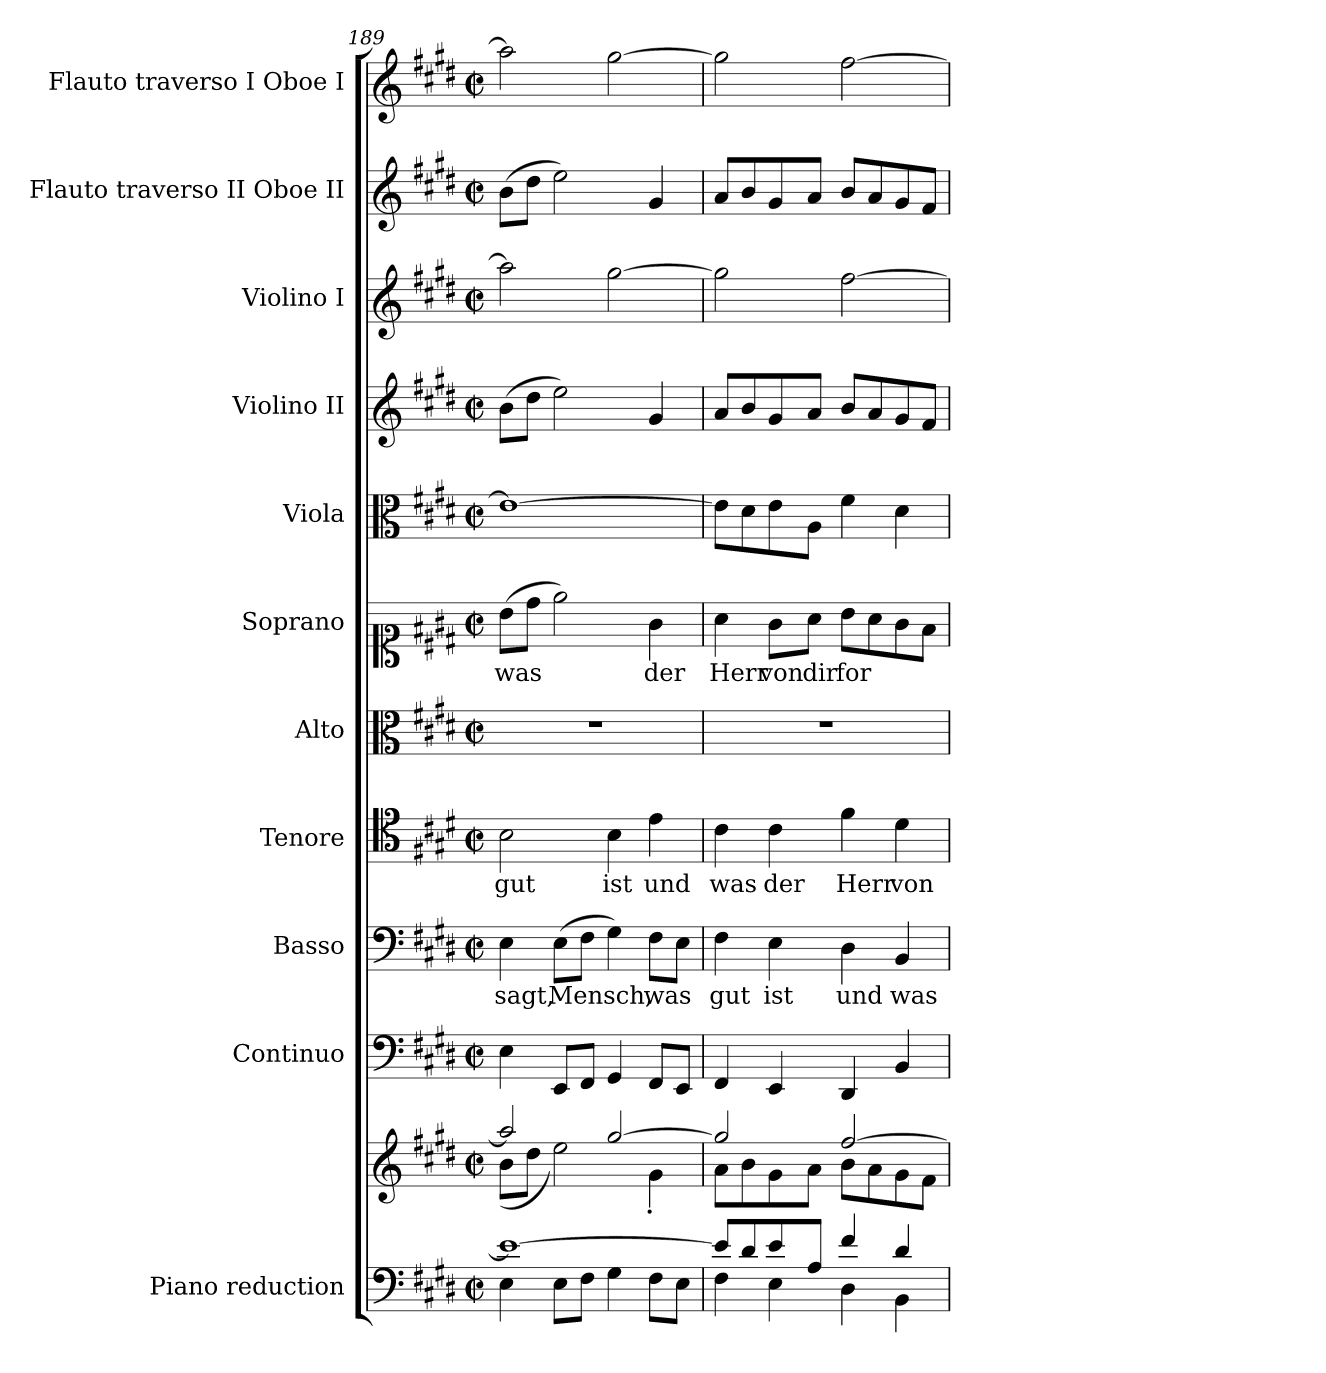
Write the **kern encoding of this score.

**kern	**kern	**kern	**kern	**text	**kern	**text	**kern	**kern	**text	**kern	**kern	**kern	**kern	**kern
*part11	*part11	*part10	*part9	*part9	*part8	*part8	*part7	*part6	*part6	*part5	*part4	*part3	*part2	*part1
*staff12	*staff11	*staff10	*staff9	*staff9	*staff8	*staff8	*staff7	*staff6	*staff6	*staff5	*staff4	*staff3	*staff2	*staff1
*I"Piano reduction	*	*I"Continuo	*I"Basso	*	*I"Tenore	*	*I"Alto	*I"Soprano	*	*I"Viola	*I"Violino II	*I"Violino I	*I"Flauto traverso II Oboe II	*I"Flauto traverso I Oboe I
*I'Pno	*	*	*	*	*	*	*	*	*	*	*	*	*I'Ob	*I'Ob
*clefF4	*clefG2	*clefF4	*clefF4	*	*clefC4	*	*clefC3	*clefC1	*	*clefC3	*clefG2	*clefG2	*clefG2	*clefG2
*k[f#c#g#d#]	*k[f#c#g#d#]	*k[f#c#g#d#]	*k[f#c#g#d#]	*	*k[f#c#g#d#]	*	*k[f#c#g#d#]	*k[f#c#g#d#]	*	*k[f#c#g#d#]	*k[f#c#g#d#]	*k[f#c#g#d#]	*k[f#c#g#d#]	*k[f#c#g#d#]
*M2/2	*M2/2	*M2/2	*M2/2	*	*M2/2	*	*M2/2	*M2/2	*	*M2/2	*M2/2	*M2/2	*M2/2	*M2/2
*met(c|)	*met(c|)	*met(c|)	*met(c|)	*	*met(c|)	*	*met(c|)	*met(c|)	*	*met(c|)	*met(c|)	*met(c|)	*met(c|)	*met(c|)
=189	=189	=189	=189	=189	=189	=189	=189	=189	=189	=189	=189	=189	=189	=189
*^	*^	*	*	*	*	*	*	*	*	*	*	*	*	*
!	!	!	!	!	!	!LO:LY:b	!	!LO:LY:b	!	!	!LO:LY:b	!	!	!	!	!
1e_	4E\	2aa/]	(<8b\L	4E\	4E\	sagt,	2B\	gut	1r	(>8b\L	was	1e_	(>8b\L	2aa\]	(>8b\L	2aa\]
.	.	.	8dd#\J	.	.	.	.	.	.	8dd#\J	.	.	8dd#\J	.	8dd#\J	.
!	!	!	!	!	!	!LO:LY:b	!	!	!	!	!	!	!	!	!	!
.	8E\L	.	2ee\)	8EE/L	(>8E\L	Mensch,	.	.	.	2ee\)	.	.	2ee\)	.	2ee\)	.
.	8F#\J	.	.	8FF#/J	8F#\J	.	.	.	.	.	.	.	.	.	.	.
!	!	!	!	!	!	!	!	!LO:LY:b	!	!	!	!	!	!	!	!
.	4G#\	[2gg#/	.	4GG#/	4G#\)	.	4B\	ist	.	.	.	.	.	[2gg#\	.	[2gg#\
!	!	!	!	!	!	!LO:LY:b	!	!LO:LY:b	!	!	!LO:LY:b	!	!	!	!	!
.	8F#\L	.	4g#'\	8FF#/L	8F#\L	was	4e\	und	.	4g#\	der	.	4g#/	.	4g#/	.
.	8E\J	.	.	8EE/J	8E\J	.	.	.	.	.	.	.	.	.	.	.
=190	=190	=190	=190	=190	=190	=190	=190	=190	=190	=190	=190	=190	=190	=190	=190	=190
!	!	!	!	!	!	!LO:LY:b	!	!LO:LY:b	!	!	!LO:LY:b	!	!	!	!	!
8e/L]	4F#\	2gg#/]	8a\L	4FF#/	4F#\	gut	4c#\	was	1r	4a\	Herr	8e\L]	8a/L	2gg#\]	8a/L	2gg#\]
8d#/	.	.	8b\	.	.	.	.	.	.	.	.	8d#\	8b/	.	8b/	.
!	!	!	!	!	!	!LO:LY:b	!	!LO:LY:b	!	!	!LO:LY:b	!	!	!	!	!
8e/	4E\	.	8g#\	4EE/	4E\	ist	4c#\	der	.	8g#\L	von	8e\	8g#/	.	8g#/	.
!	!	!	!	!	!	!	!	!	!	!	!LO:LY:b	!	!	!	!	!
8A/J	.	.	8a\J	.	.	.	.	.	.	8a\J	dir	8A\J	8a/J	.	8a/J	.
!	!	!	!	!	!	!LO:LY:b	!	!LO:LY:b	!	!	!LO:LY:b	!	!	!	!	!
4f#/	4D#\	[2ff#/	8b\L	4DD#/	4D#\	und	4f#\	Herr	.	8b\L	for	4f#\	8b/L	[2ff#\	8b/L	[2ff#\
.	.	.	8a\	.	.	.	.	.	.	8a\	.	.	8a/	.	8a/	.
!	!	!	!	!	!	!LO:LY:b	!	!LO:LY:b	!	!	!	!	!	!	!	!
4d#/	4BB\	.	8g#\	4BB/	4BB/	was	4d#\	von	.	8g#\	.	4d#\	8g#/	.	8g#/	.
.	.	.	8f#\J	.	.	.	.	.	.	8f#\J	.	.	8f#/J	.	8f#/J	.
*v	*v	*	*	*	*	*	*	*	*	*	*	*	*	*	*	*
*	*v	*v	*	*	*	*	*	*	*	*	*	*	*	*	*
=	=	=	=	=	=	=	=	=	=	=	=	=	=	=
*-	*-	*-	*-	*-	*-	*-	*-	*-	*-	*-	*-	*-	*-	*-
